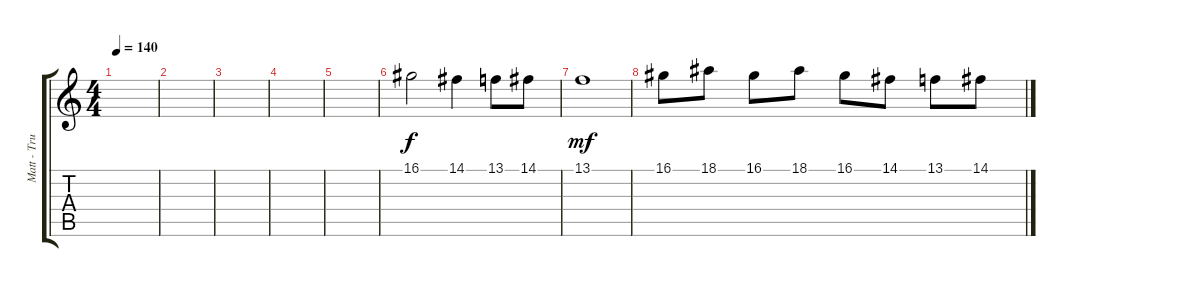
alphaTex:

\track ("Matt - Trumpet" "Matt - Tru") {instrument trumpet}
\staff {score tabs}
\tuning (E4 B3 G3 D3 A2 E2) {hide}
\ts (4 4)
\tempo 140
\clef g2
\ks c
|
|
|
|
|
16.1.2 14.1.4 13.1.8 14.1.8 |
13.1.1{dy mf} |
16.1.8 18.1.8 16.1.8 18.1.8 16.1.8 14.1.8 13.1.8 14.1.8
